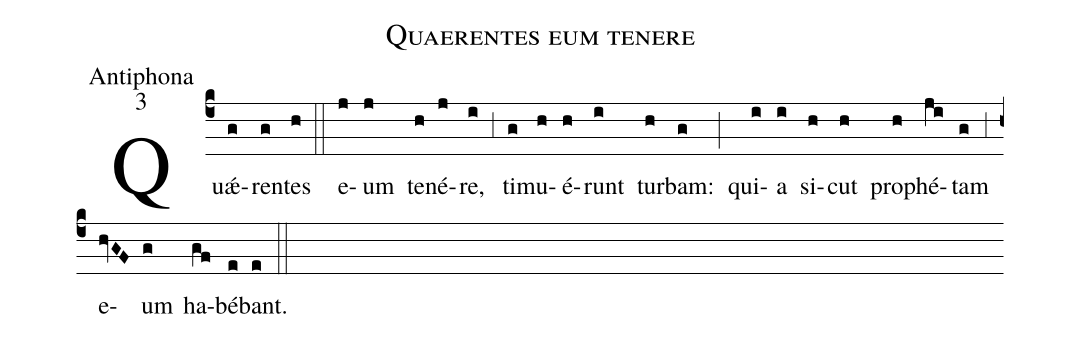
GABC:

name:Quaerentes eum tenere;
office-part:Antiphona;
mode:3;
%%
(c4) Quǽ(g)ren(g)tes(h) (::)
e(j)um(j) te(h)né(j)re,(i) (,3) ti(g)mu(h)é(h)runt(i) tur(h)bam:(g) (;) qui(i)a(i) si(h)cut(h) pro(h)phé(ji)tam(g) (,3) e(hvGF)um(g) ha(gf)bé(e)bant.(e) (::)
